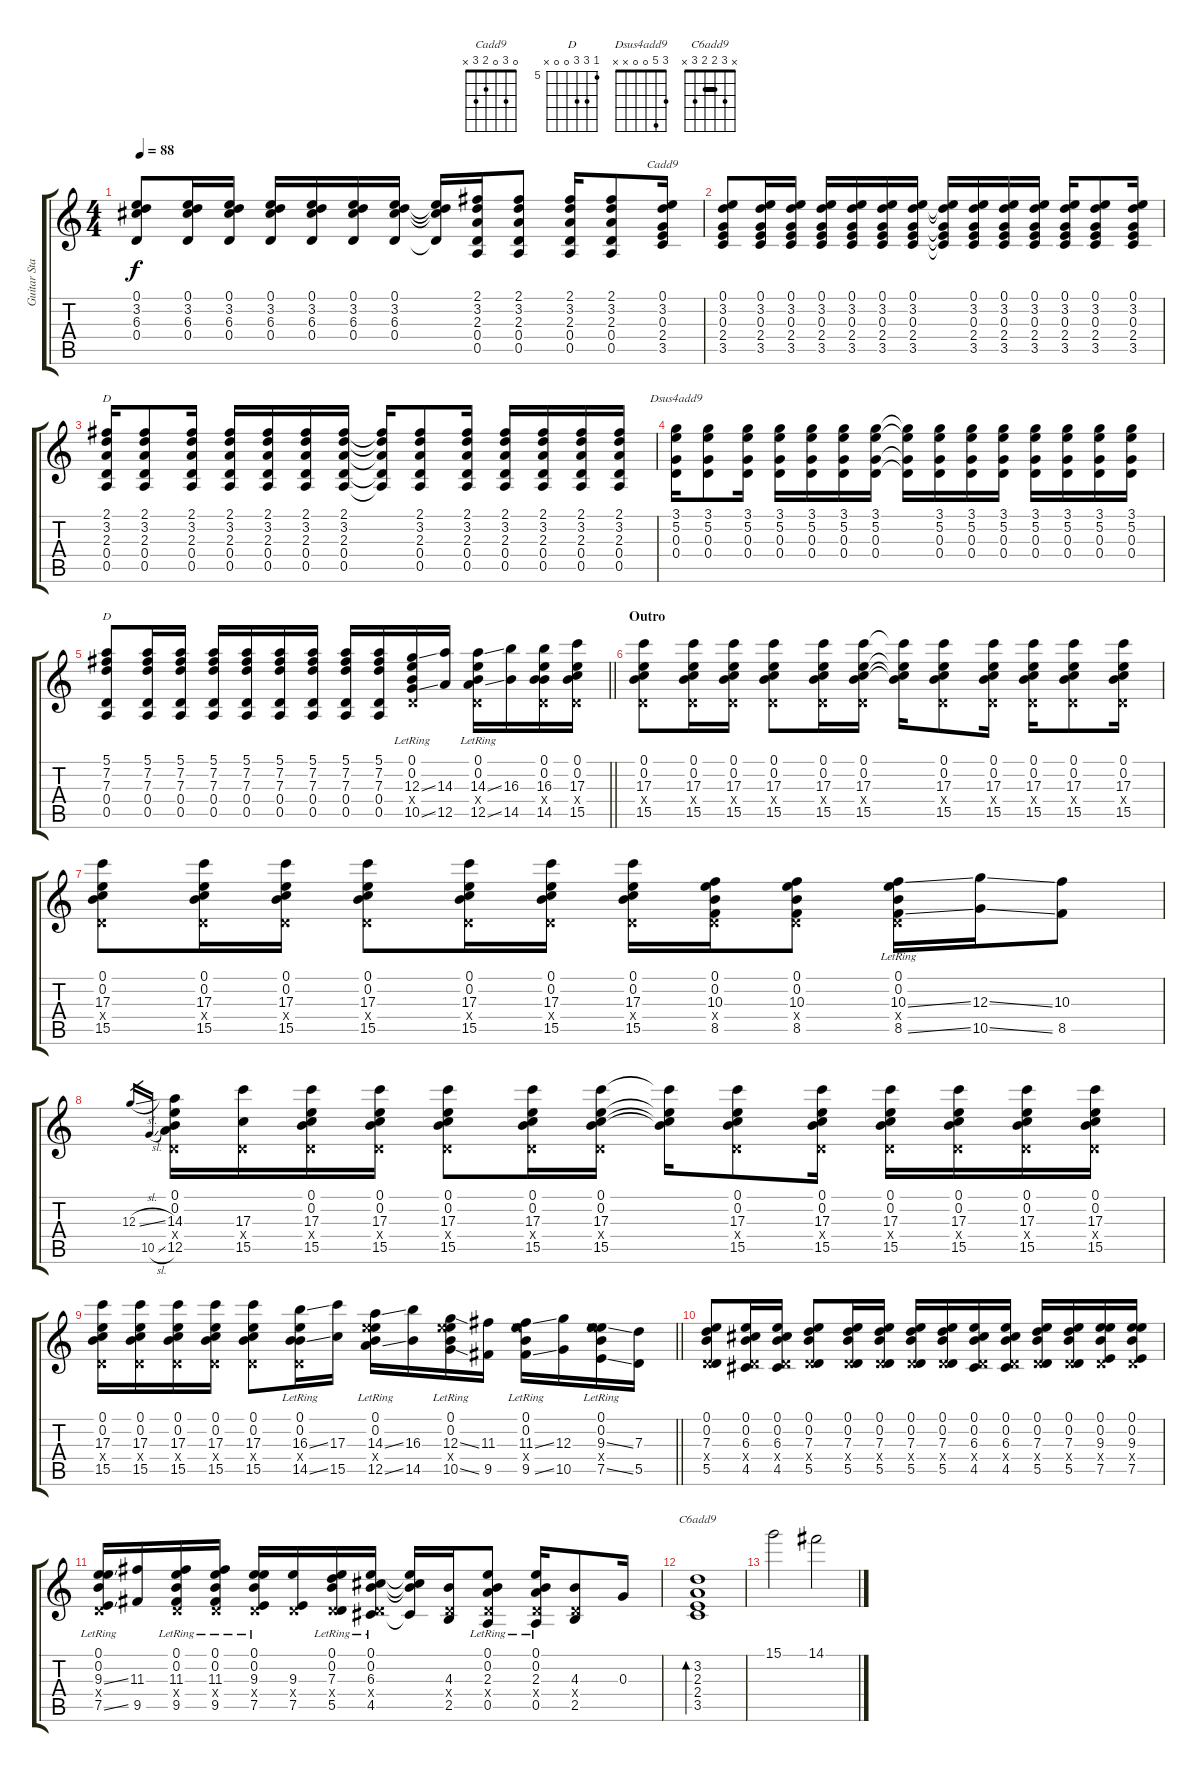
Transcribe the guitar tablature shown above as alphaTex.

\track ("Guitar Standard Tuning" "Guitar Sta") {instrument electricguitarjazz}
\staff {score tabs}
\tuning (E4 B3 G3 D3 A2 E2) {hide}
\chord ("Cadd9" 0 3 0 2 3 x)
\chord ("D" 2 3 2 0 0 x) {barre 2}
\chord ("Dsus4add9" 3 5 0 0 x x)
\chord ("D" 5 7 7 0 0 x) {firstfret 5}
\chord ("C6add9" x 3 2 2 3 x) {barre 2}
\ts (4 4)
\tempo 88
\clef g2
\ks c
(0.1 3.2 6.3 0.4).8{dy f} (0.1 3.2 6.3 0.4).16 (0.1 3.2 6.3 0.4).16 (0.1 3.2 6.3 0.4).16 (0.1 3.2 6.3 0.4).16 (0.1 3.2 6.3 0.4).16 (0.1 3.2 6.3 0.4).16 (0.1{t} 3.2{t} 6.3{t} 0.4{t}).16 (2.1 3.2 2.3 0.4 0.5).16 (2.1 3.2 2.3 0.4 0.5).8 (2.1 3.2 2.3 0.4 0.5).16 (2.1 3.2 2.3 0.4 0.5).8 (0.1 3.2 0.3 2.4 3.5).16{ch "Cadd9"} |
(0.1 3.2 0.3 2.4 3.5).8 (0.1 3.2 0.3 2.4 3.5).16 (0.1 3.2 0.3 2.4 3.5).16 (0.1 3.2 0.3 2.4 3.5).16 (0.1 3.2 0.3 2.4 3.5).16 (0.1 3.2 0.3 2.4 3.5).16 (0.1 3.2 0.3 2.4 3.5).16 (0.1{t} 3.2{t} 0.3{t} 2.4{t} 3.5{t}).16 (0.1 3.2 0.3 2.4 3.5).16 (0.1 3.2 0.3 2.4 3.5).16 (0.1 3.2 0.3 2.4 3.5).16 (0.1 3.2 0.3 2.4 3.5).16 (0.1 3.2 0.3 2.4 3.5).8 (0.1 3.2 0.3 2.4 3.5).16 |
(2.1 3.2 2.3 0.4 0.5).16{ch "D"} (2.1 3.2 2.3 0.4 0.5).8 (2.1 3.2 2.3 0.4 0.5).16 (2.1 3.2 2.3 0.4 0.5).16 (2.1 3.2 2.3 0.4 0.5).16 (2.1 3.2 2.3 0.4 0.5).16 (2.1 3.2 2.3 0.4 0.5).16 (2.1{t} 3.2{t} 2.3{t} 0.4{t} 0.5{t}).16 (2.1 3.2 2.3 0.4 0.5).8 (2.1 3.2 2.3 0.4 0.5).16 (2.1 3.2 2.3 0.4 0.5).16 (2.1 3.2 2.3 0.4 0.5).16 (2.1 3.2 2.3 0.4 0.5).16 (2.1 3.2 2.3 0.4 0.5).16 |
(3.1 5.2 0.3 0.4).16{ch "Dsus4add9"} (3.1 5.2 0.3 0.4).8 (3.1 5.2 0.3 0.4).16 (3.1 5.2 0.3 0.4).16 (3.1 5.2 0.3 0.4).16 (3.1 5.2 0.3 0.4).16 (3.1 5.2 0.3 0.4).16 (3.1{t} 5.2{t} 0.3{t} 0.4{t}).16 (3.1 5.2 0.3 0.4).16 (3.1 5.2 0.3 0.4).16 (3.1 5.2 0.3 0.4).16 (3.1 5.2 0.3 0.4).16 (3.1 5.2 0.3 0.4).16 (3.1 5.2 0.3 0.4).16 (3.1 5.2 0.3 0.4).16 |
\barLineRight lightlight
(5.1 7.2 7.3 0.4 0.5).8{ch "D"} (5.1 7.2 7.3 0.4 0.5).16 (5.1 7.2 7.3 0.4 0.5).16 (5.1 7.2 7.3 0.4 0.5).16 (5.1 7.2 7.3 0.4 0.5).16 (5.1 7.2 7.3 0.4 0.5).16 (5.1 7.2 7.3 0.4 0.5).16 (5.1 7.2 7.3 0.4 0.5).16 (5.1 7.2 7.3 0.4 0.5).16 (0.1{lr} 0.2{lr} 12.3{ss} 0.4{x} 10.5{ss}).16 (14.3 12.5).16 (0.1{lr} 0.2{lr} 14.3{ss} 0.4{x} 12.5{ss}).16 (16.3 14.5).16 (0.1 0.2 16.3 0.4{x} 14.5).16 (0.1 0.2 17.3 0.4{x} 15.5).16 |
\section ("" "Outro")
(0.1 0.2 17.3 0.4{x} 15.5).8 (0.1 0.2 17.3 0.4{x} 15.5).16 (0.1 0.2 17.3 0.4{x} 15.5).16 (0.1 0.2 17.3 0.4{x} 15.5).8 (0.1 0.2 17.3 0.4{x} 15.5).16 (0.1 0.2 17.3 0.4{x} 15.5).16 (0.1{t} 0.2{t} 17.3{t} 15.5{t}).16 (0.1 0.2 17.3 0.4{x} 15.5).8 (0.1 0.2 17.3 0.4{x} 15.5).16 (0.1 0.2 17.3 0.4{x} 15.5).16 (0.1 0.2 17.3 0.4{x} 15.5).8 (0.1 0.2 17.3 0.4{x} 15.5).16 |
(0.1 0.2 17.3 0.4{x} 15.5).8 (0.1 0.2 17.3 0.4{x} 15.5).16 (0.1 0.2 17.3 0.4{x} 15.5).16 (0.1 0.2 17.3 0.4{x} 15.5).8 (0.1 0.2 17.3 0.4{x} 15.5).16 (0.1 0.2 17.3 0.4{x} 15.5).16 (0.1 0.2 17.3 0.4{x} 15.5).16 (0.1 0.2 10.3 0.4{x} 8.5).16 (0.1 0.2 10.3 0.4{x} 8.5).8 (0.1{lr} 0.2{lr} 10.3{ss} 0.4{x} 8.5{ss}).16 (12.3{ss} 10.5{ss}).16 (10.3 8.5).8 |
12.3{sl}.16{gr} 10.5{sl}.16{gr} (0.1 0.2 14.3 0.4{x} 12.5).16 (17.3 0.4{x} 15.5).16 (0.1 0.2 17.3 0.4{x} 15.5).16 (0.1 0.2 17.3 0.4{x} 15.5).16 (0.1 0.2 17.3 0.4{x} 15.5).8 (0.1 0.2 17.3 0.4{x} 15.5).16 (0.1 0.2 17.3 0.4{x} 15.5).16 (0.1{t} 0.2{t} 17.3{t} 15.5{t}).16 (0.1 0.2 17.3 0.4{x} 15.5).8 (0.1 0.2 17.3 0.4{x} 15.5).16 (0.1 0.2 17.3 0.4{x} 15.5).16 (0.1 0.2 17.3 0.4{x} 15.5).16 (0.1 0.2 17.3 0.4{x} 15.5).16 (0.1 0.2 17.3 0.4{x} 15.5).16 |
\barLineRight lightlight
(0.1 0.2 17.3 0.4{x} 15.5).16 (0.1 0.2 17.3 0.4{x} 15.5).16 (0.1 0.2 17.3 0.4{x} 15.5).16 (0.1 0.2 17.3 0.4{x} 15.5).16 (0.1 0.2 17.3 0.4{x} 15.5).8 (0.1{lr} 0.2{lr} 16.3{ss} 0.4{x} 14.5{ss}).16 (17.3 15.5).16 (0.1{lr} 0.2{lr} 14.3{ss} 14.4{x} 12.5{ss}).16 (16.3 14.5).16 (0.1{lr} 0.2{lr} 12.3{ss} 14.4{x} 10.5{ss}).16 (11.3 9.5).16 (0.1{lr} 0.2{lr} 11.3{ss} 14.4{x} 9.5{ss}).16 (12.3 10.5).16 (0.1{lr} 0.2{lr} 9.3{ss} 14.4{x} 7.5{ss}).16 (7.3 5.5).16 |
(0.1 0.2 7.3 0.4{x} 5.5).8 (0.1 0.2 6.3 0.4{x} 4.5).16 (0.1 0.2 6.3 0.4{x} 4.5).16 (0.1 0.2 7.3 0.4{x} 5.5).8 (0.1 0.2 7.3 0.4{x} 5.5).16 (0.1 0.2 7.3 0.4{x} 5.5).16 (0.1 0.2 7.3 0.4{x} 5.5).16 (0.1 0.2 7.3 0.4{x} 5.5).16 (0.1 0.2 6.3 0.4{x} 4.5).16 (0.1 0.2 6.3 0.4{x} 4.5).16 (0.1 0.2 7.3 0.4{x} 5.5).16 (0.1 0.2 7.3 0.4{x} 5.5).16 (0.1 0.2 9.3 0.4{x} 7.5).16 (0.1 0.2 9.3 0.4{x} 7.5).16 |
(0.1{lr} 0.2{lr} 9.3{ss} 0.4{x} 7.5{ss}).16 (11.3 9.5).16 (0.1{lr} 0.2{lr} 11.3 0.4{x} 9.5).16 (0.1{lr} 0.2{lr} 11.3 0.4{x} 9.5).16 (0.1{lr} 0.2{lr} 9.3 0.4{x} 7.5).16 (9.3 0.4{x} 7.5).16 (0.1{lr} 0.2{lr} 7.3 0.4{x} 5.5).16 (0.1{lr} 0.2{lr} 6.3 0.4{x} 4.5).16 (0.1{t} 0.2{t} 6.3{t} 4.5{t}).16 (4.3 0.4{x} 2.5).16 (0.1{lr} 0.2{lr} 2.3 0.4{x} 0.5).8 (0.1{lr} 0.2{lr} 2.3 0.4{x} 0.5).16 (4.3 0.4{x} 2.5).8 0.3.16 |
(3.2 2.3 2.4 3.5).1{bd 240 ch "C6add9"} |
15.1.2 14.1.2
